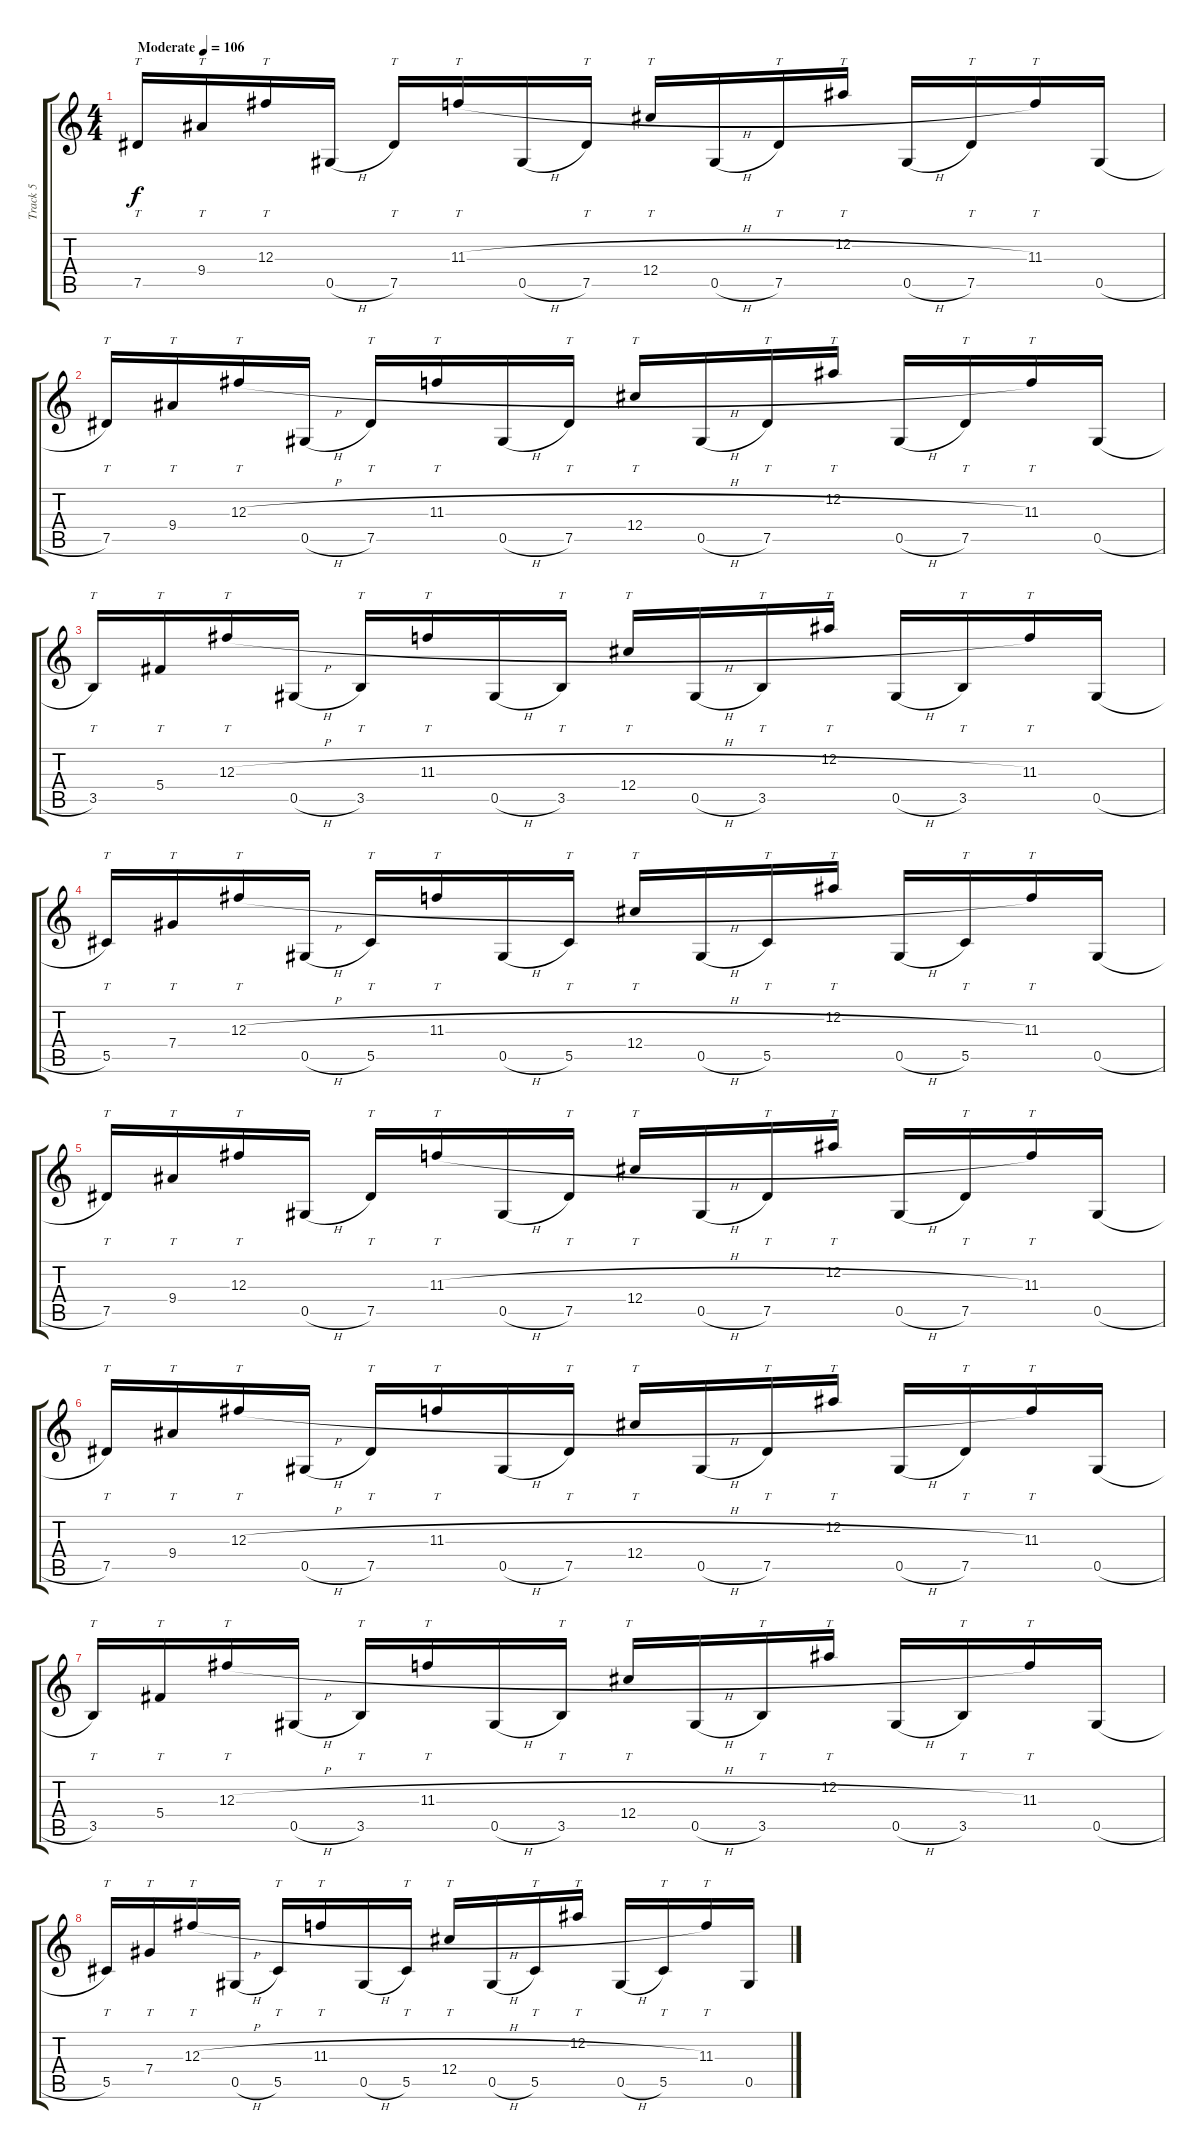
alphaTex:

\track ("Track 5" "Track 5") {instrument distortionguitar}
\staff {score tabs}
\tuning (Eb4 Bb3 Gb3 Db3 Ab2 Db2) {hide}
\ts (4 4)
\tempo (106 "Moderate")
\clef g2
\ks c
7.5.16{tt dy f instrument distortionguitar} 9.4.16{tt} 12.3.16{tt} 0.5{h}.16 7.5.16{tt} 11.3{h}.16{tt} 0.5{h}.16 7.5.16{tt} 12.4.16{tt} 0.5{h}.16 7.5.16{tt} 12.2.16{tt} 0.5{h}.16 7.5.16{tt} 11.3.16{tt} 0.5{h}.16 |
7.5.16{tt} 9.4.16{tt} 12.3{h}.16{tt} 0.5{h}.16 7.5.16{tt} 11.3{h}.16{tt} 0.5{h}.16 7.5.16{tt} 12.4.16{tt} 0.5{h}.16 7.5.16{tt} 12.2.16{tt} 0.5{h}.16 7.5.16{tt} 11.3.16{tt} 0.5{h}.16 |
3.5.16{tt} 5.4.16{tt} 12.3{h}.16{tt} 0.5{h}.16 3.5.16{tt} 11.3{h}.16{tt} 0.5{h}.16 3.5.16{tt} 12.4.16{tt} 0.5{h}.16 3.5.16{tt} 12.2.16{tt} 0.5{h}.16 3.5.16{tt} 11.3.16{tt} 0.5{h}.16 |
5.5.16{tt} 7.4.16{tt} 12.3{h}.16{tt} 0.5{h}.16 5.5.16{tt} 11.3{h}.16{tt} 0.5{h}.16 5.5.16{tt} 12.4.16{tt} 0.5{h}.16 5.5.16{tt} 12.2.16{tt} 0.5{h}.16 5.5.16{tt} 11.3.16{tt} 0.5{h}.16 |
7.5.16{tt instrument distortionguitar} 9.4.16{tt} 12.3.16{tt} 0.5{h}.16 7.5.16{tt} 11.3{h}.16{tt} 0.5{h}.16 7.5.16{tt} 12.4.16{tt} 0.5{h}.16 7.5.16{tt} 12.2.16{tt} 0.5{h}.16 7.5.16{tt} 11.3.16{tt} 0.5{h}.16 |
7.5.16{tt} 9.4.16{tt} 12.3{h}.16{tt} 0.5{h}.16 7.5.16{tt} 11.3{h}.16{tt} 0.5{h}.16 7.5.16{tt} 12.4.16{tt} 0.5{h}.16 7.5.16{tt} 12.2.16{tt} 0.5{h}.16 7.5.16{tt} 11.3.16{tt} 0.5{h}.16 |
3.5.16{tt} 5.4.16{tt} 12.3{h}.16{tt} 0.5{h}.16 3.5.16{tt} 11.3{h}.16{tt} 0.5{h}.16 3.5.16{tt} 12.4.16{tt} 0.5{h}.16 3.5.16{tt} 12.2.16{tt} 0.5{h}.16 3.5.16{tt} 11.3.16{tt} 0.5{h}.16 |
5.5.16{tt} 7.4.16{tt} 12.3{h}.16{tt} 0.5{h}.16 5.5.16{tt} 11.3{h}.16{tt} 0.5{h}.16 5.5.16{tt} 12.4.16{tt} 0.5{h}.16 5.5.16{tt} 12.2.16{tt} 0.5{h}.16 5.5.16{tt} 11.3.16{tt} 0.5{h}.16
